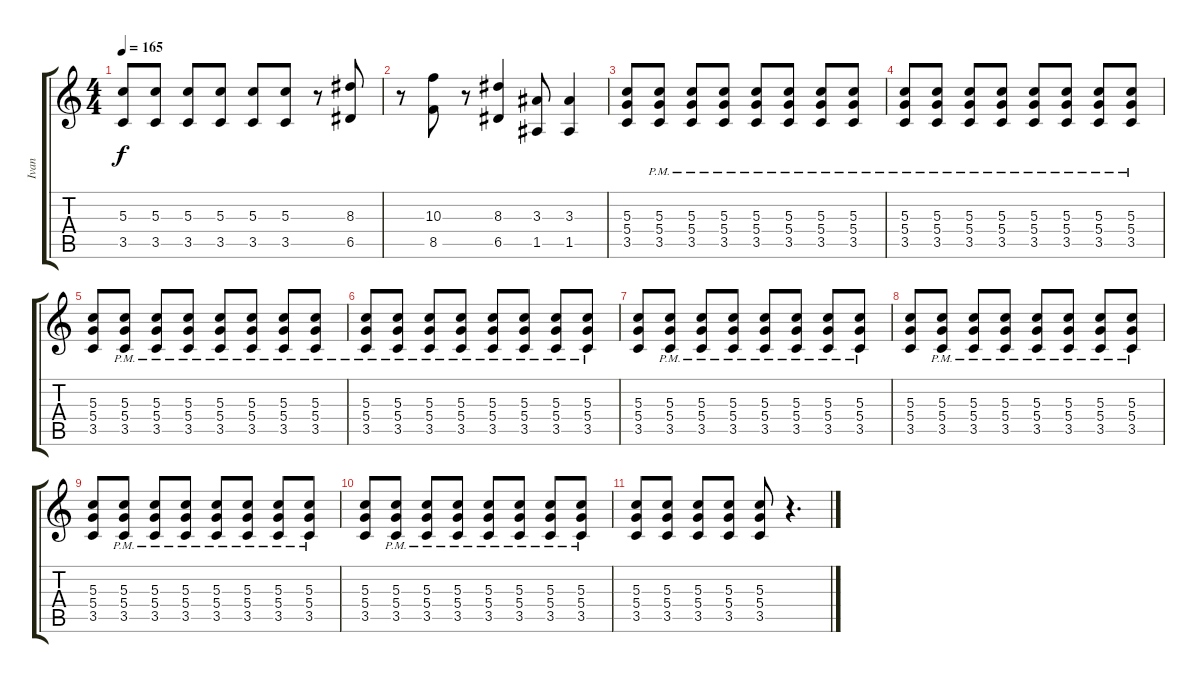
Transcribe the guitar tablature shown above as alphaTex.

\track ("Ivan" "Ivan") {instrument distortionguitar}
\staff {score tabs}
\tuning (E4 B3 G3 D3 A2 E2) {hide}
\ts (4 4)
\tempo 165
\clef g2
\ks c
(5.3 3.5).8{dy f} (5.3 3.5).8 (5.3 3.5).8 (5.3 3.5).8 (5.3 3.5).8 (5.3 3.5).8 r.8 (8.3 6.5).8 |
r.8 (10.3 8.5).8 r.8 (8.3 6.5).4 (3.3 1.5).8 (3.3 1.5).4 |
(5.3 5.4 3.5).8 (5.3{pm} 5.4{pm} 3.5{pm}).8 (5.3{pm} 5.4{pm} 3.5{pm}).8 (5.3{pm} 5.4{pm} 3.5{pm}).8 (5.3{pm} 5.4{pm} 3.5{pm}).8 (5.3{pm} 5.4{pm} 3.5{pm}).8 (5.3{pm} 5.4{pm} 3.5{pm}).8 (5.3{pm} 5.4{pm} 3.5{pm}).8 |
(5.3{pm} 5.4{pm} 3.5{pm}).8 (5.3{pm} 5.4{pm} 3.5{pm}).8 (5.3{pm} 5.4{pm} 3.5{pm}).8 (5.3{pm} 5.4{pm} 3.5{pm}).8 (5.3{pm} 5.4{pm} 3.5{pm}).8 (5.3{pm} 5.4{pm} 3.5{pm}).8 (5.3{pm} 5.4{pm} 3.5{pm}).8 (5.3{pm} 5.4{pm} 3.5{pm}).8 |
(5.3 5.4 3.5).8 (5.3{pm} 5.4{pm} 3.5{pm}).8 (5.3{pm} 5.4{pm} 3.5{pm}).8 (5.3{pm} 5.4{pm} 3.5{pm}).8 (5.3{pm} 5.4{pm} 3.5{pm}).8 (5.3{pm} 5.4{pm} 3.5{pm}).8 (5.3{pm} 5.4{pm} 3.5{pm}).8 (5.3{pm} 5.4{pm} 3.5{pm}).8 |
(5.3{pm} 5.4{pm} 3.5{pm}).8 (5.3{pm} 5.4{pm} 3.5{pm}).8 (5.3{pm} 5.4{pm} 3.5{pm}).8 (5.3{pm} 5.4{pm} 3.5{pm}).8 (5.3{pm} 5.4{pm} 3.5{pm}).8 (5.3{pm} 5.4{pm} 3.5{pm}).8 (5.3{pm} 5.4{pm} 3.5{pm}).8 (5.3{pm} 5.4{pm} 3.5{pm}).8 |
(5.3 5.4 3.5).8 (5.3{pm} 5.4{pm} 3.5{pm}).8 (5.3{pm} 5.4{pm} 3.5{pm}).8 (5.3{pm} 5.4{pm} 3.5{pm}).8 (5.3{pm} 5.4{pm} 3.5{pm}).8 (5.3{pm} 5.4{pm} 3.5{pm}).8 (5.3{pm} 5.4{pm} 3.5{pm}).8 (5.3{pm} 5.4{pm} 3.5{pm}).8 |
(5.3 5.4 3.5).8 (5.3{pm} 5.4{pm} 3.5{pm}).8 (5.3{pm} 5.4{pm} 3.5{pm}).8 (5.3{pm} 5.4{pm} 3.5{pm}).8 (5.3{pm} 5.4{pm} 3.5{pm}).8 (5.3{pm} 5.4{pm} 3.5{pm}).8 (5.3{pm} 5.4{pm} 3.5{pm}).8 (5.3{pm} 5.4{pm} 3.5{pm}).8 |
(5.3 5.4 3.5).8 (5.3{pm} 5.4{pm} 3.5{pm}).8 (5.3{pm} 5.4{pm} 3.5{pm}).8 (5.3{pm} 5.4{pm} 3.5{pm}).8 (5.3{pm} 5.4{pm} 3.5{pm}).8 (5.3{pm} 5.4{pm} 3.5{pm}).8 (5.3{pm} 5.4{pm} 3.5{pm}).8 (5.3{pm} 5.4{pm} 3.5{pm}).8 |
(5.3 5.4 3.5).8 (5.3{pm} 5.4{pm} 3.5{pm}).8 (5.3{pm} 5.4{pm} 3.5{pm}).8 (5.3{pm} 5.4{pm} 3.5{pm}).8 (5.3{pm} 5.4{pm} 3.5{pm}).8 (5.3{pm} 5.4{pm} 3.5{pm}).8 (5.3{pm} 5.4{pm} 3.5{pm}).8 (5.3{pm} 5.4{pm} 3.5{pm}).8 |
(5.3 5.4 3.5).8 (5.3 5.4 3.5).8 (5.3 5.4 3.5).8 (5.3 5.4 3.5).8 (5.3 5.4 3.5).8 r.4{d}
